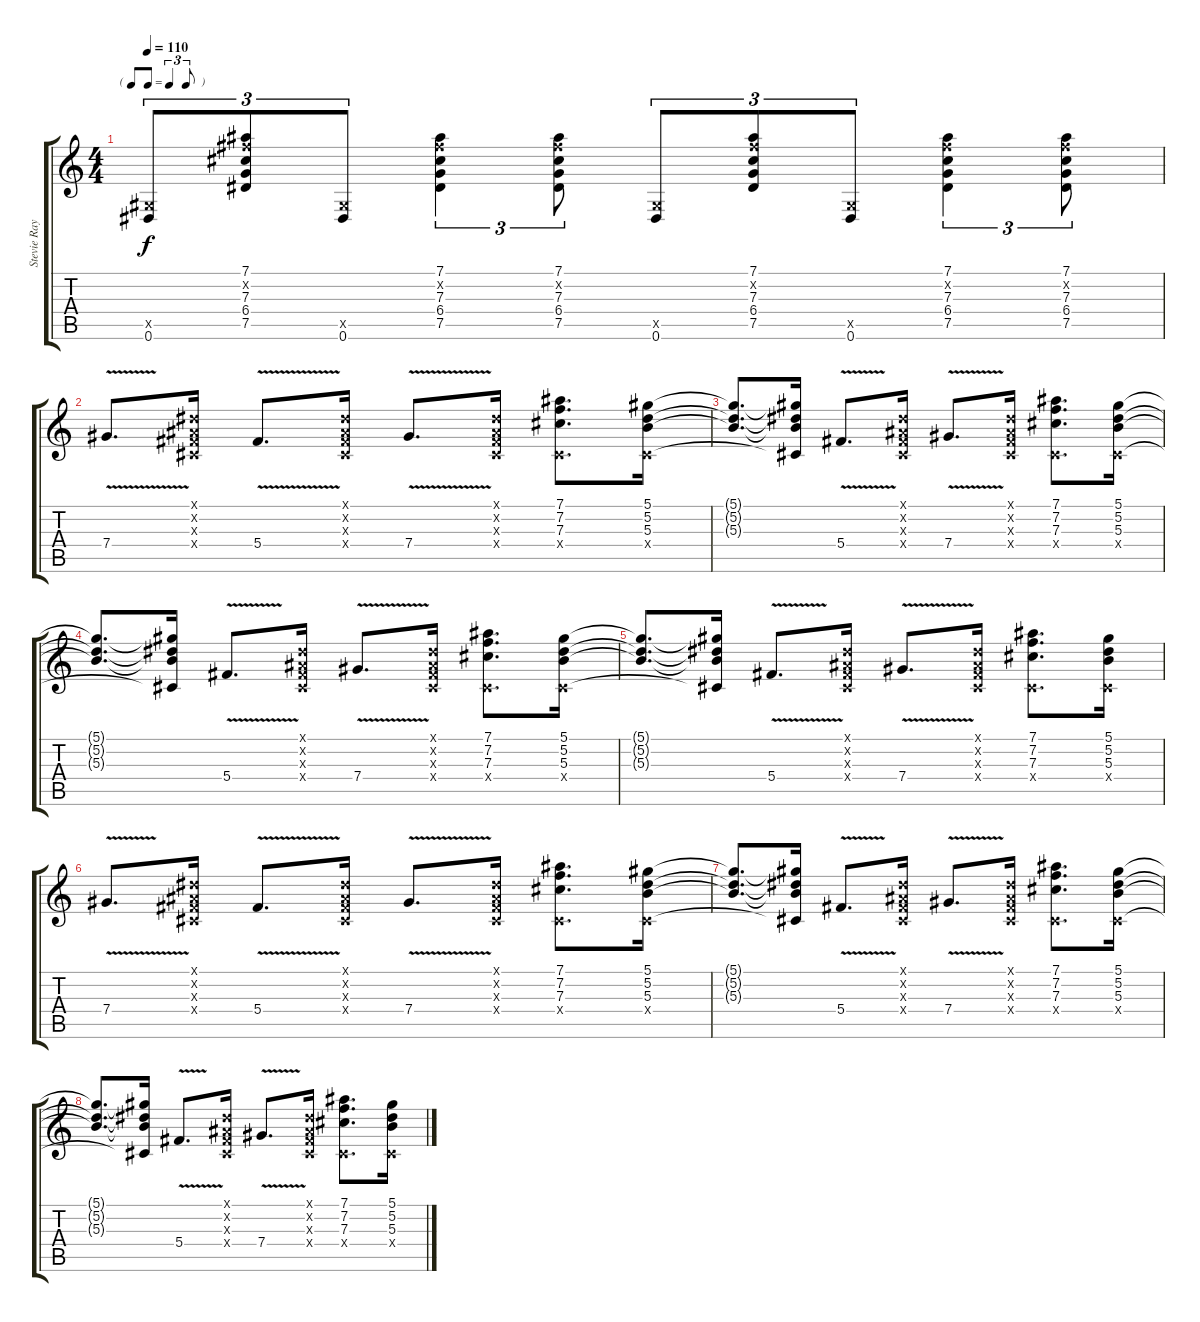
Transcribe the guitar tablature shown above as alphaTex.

\track ("Stevie Ray Vaughan" "Stevie Ray") {instrument distortionguitar}
\staff {score tabs}
\tuning (Eb4 Bb3 Gb3 Db3 Ab2 Eb2) {hide}
\ts (4 4)
\tf triplet8th
\tempo 110
\clef g2
\ks c
(0.5{x} 0.6).8{tu (3 2) dy f} (7.1 8.2{x} 7.3 6.4 7.5).8{tu (3 2)} (0.5{x} 0.6).8{tu (3 2)} (7.1 8.2{x} 7.3 6.4 7.5).4{tu (3 2)} (7.1 8.2{x} 7.3 6.4 7.5).8{tu (3 2)} (0.5{x} 0.6).8{tu (3 2)} (7.1 8.2{x} 7.3 6.4 7.5).8{tu (3 2)} (0.5{x} 0.6).8{tu (3 2)} (7.1 8.2{x} 7.3 6.4 7.5).4{tu (3 2)} (7.1 8.2{x} 7.3 6.4 7.5).8{tu (3 2)} |
7.4{v}.8{d} (0.1{x} 0.2{x} 0.3{x} 0.4{x}).16 5.4{v}.8{d} (0.1{x} 0.2{x} 0.3{x} 0.4{x}).16 7.4{v}.8{d} (0.1{x} 0.2{x} 0.3{x} 0.4{x}).16 (7.1 7.2 7.3 0.4{x}).8{d} (5.1 5.2 5.3 0.4{x}).16 |
(5.1{t} 5.2{t} 5.3{t}).8{d} (5.1{t} 5.2{t} 5.3{t} 0.4{t}).16 5.4{v}.8{d} (0.1{x} 0.2{x} 0.3{x} 0.4{x}).16 7.4{v}.8{d} (0.1{x} 0.2{x} 0.3{x} 0.4{x}).16 (7.1 7.2 7.3 0.4{x}).8{d} (5.1 5.2 5.3 0.4{x}).16 |
(5.1{t} 5.2{t} 5.3{t}).8{d} (5.1{t} 5.2{t} 5.3{t} 0.4{t}).16 5.4{v}.8{d} (0.1{x} 0.2{x} 0.3{x} 0.4{x}).16 7.4{v}.8{d} (0.1{x} 0.2{x} 0.3{x} 0.4{x}).16 (7.1 7.2 7.3 0.4{x}).8{d} (5.1 5.2 5.3 0.4{x}).16 |
(5.1{t} 5.2{t} 5.3{t}).8{d} (5.1{t} 5.2{t} 5.3{t} 0.4{t}).16 5.4{v}.8{d} (0.1{x} 0.2{x} 0.3{x} 0.4{x}).16 7.4{v}.8{d} (0.1{x} 0.2{x} 0.3{x} 0.4{x}).16 (7.1 7.2 7.3 0.4{x}).8{d} (5.1 5.2 5.3 0.4{x}).16 |
7.4{v}.8{d} (0.1{x} 0.2{x} 0.3{x} 0.4{x}).16 5.4{v}.8{d} (0.1{x} 0.2{x} 0.3{x} 0.4{x}).16 7.4{v}.8{d} (0.1{x} 0.2{x} 0.3{x} 0.4{x}).16 (7.1 7.2 7.3 0.4{x}).8{d} (5.1 5.2 5.3 0.4{x}).16 |
(5.1{t} 5.2{t} 5.3{t}).8{d} (5.1{t} 5.2{t} 5.3{t} 0.4{t}).16 5.4{v}.8{d} (0.1{x} 0.2{x} 0.3{x} 0.4{x}).16 7.4{v}.8{d} (0.1{x} 0.2{x} 0.3{x} 0.4{x}).16 (7.1 7.2 7.3 0.4{x}).8{d} (5.1 5.2 5.3 0.4{x}).16 |
(5.1{t} 5.2{t} 5.3{t}).8{d} (5.1{t} 5.2{t} 5.3{t} 0.4{t}).16 5.4{v}.8{d} (0.1{x} 0.2{x} 0.3{x} 0.4{x}).16 7.4{v}.8{d} (0.1{x} 0.2{x} 0.3{x} 0.4{x}).16 (7.1 7.2 7.3 0.4{x}).8{d} (5.1 5.2 5.3 0.4{x}).16
